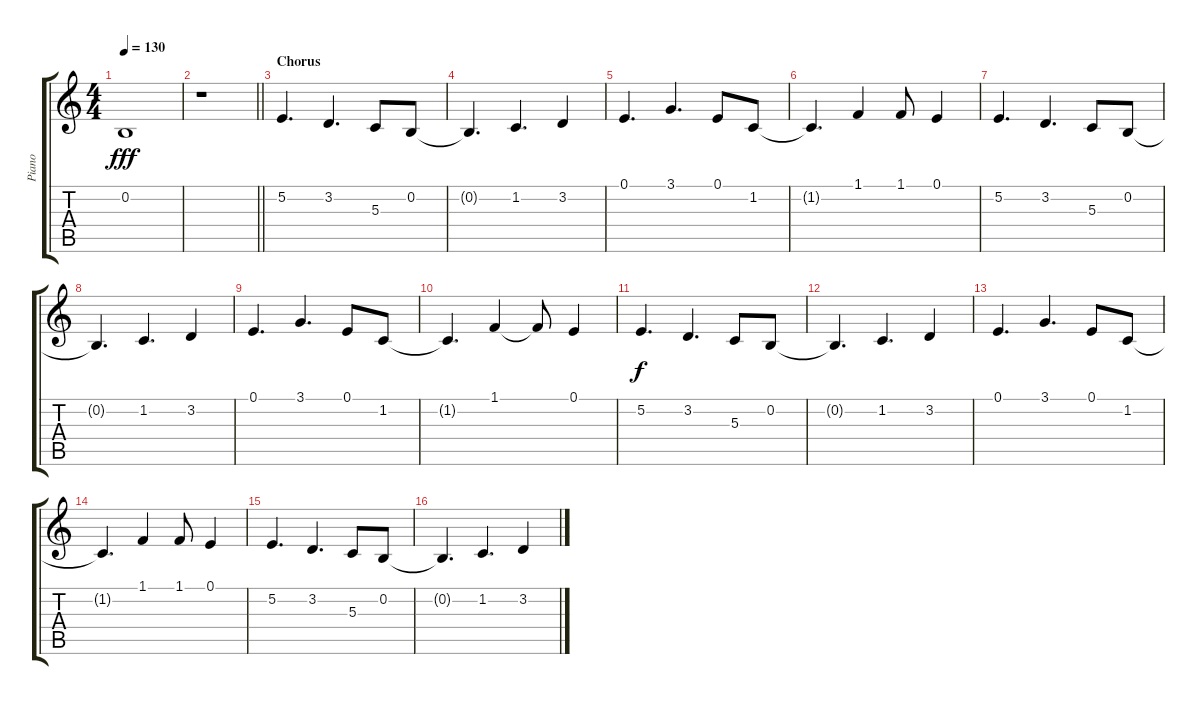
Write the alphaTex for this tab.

\track ("Piano" "Piano") {instrument acousticgrandpiano}
\staff {score tabs}
\tuning (E4 B3 G3 D3 A2 E2) {hide}
\ts (4 4)
\tempo 130
\clef g2
\ks c
0.2.1{dy fff} |
\barLineRight lightlight
r.1 |
\section ("" "Chorus")
5.2.4{d} 3.2.4{d} 5.3.8 0.2.8 |
0.2{t}.4{d} 1.2.4{d} 3.2.4 |
0.1.4{d} 3.1.4{d} 0.1.8 1.2.8 |
1.2{t}.4{d} 1.1.4 1.1.8 0.1.4 |
5.2.4{d} 3.2.4{d} 5.3.8 0.2.8 |
0.2{t}.4{d} 1.2.4{d} 3.2.4 |
0.1.4{d} 3.1.4{d} 0.1.8 1.2.8 |
1.2{t}.4{d} 1.1.4 1.1{t}.8 0.1.4 |
5.2.4{d dy f} 3.2.4{d} 5.3.8 0.2.8 |
0.2{t}.4{d} 1.2.4{d} 3.2.4 |
0.1.4{d} 3.1.4{d} 0.1.8 1.2.8 |
1.2{t}.4{d} 1.1.4 1.1.8 0.1.4 |
5.2.4{d} 3.2.4{d} 5.3.8 0.2.8 |
0.2{t}.4{d} 1.2.4{d} 3.2.4
